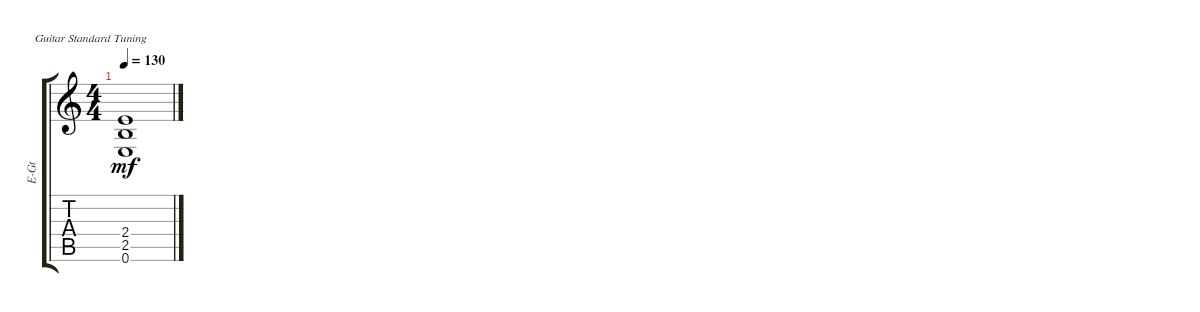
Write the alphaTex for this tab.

\bracketExtendMode groupsimilarinstruments
\track ("Kirk Hammett (Lead)" "E-Gt") {instrument distortionguitar}
\staff {score tabs}
\tuning (E4 B3 G3 D3 A2 E2)
\ts (4 4)
\tempo 130
\clef g2
\ks c
(2.4{t} 2.5{t} 0.6{t}).1{dy mf}
